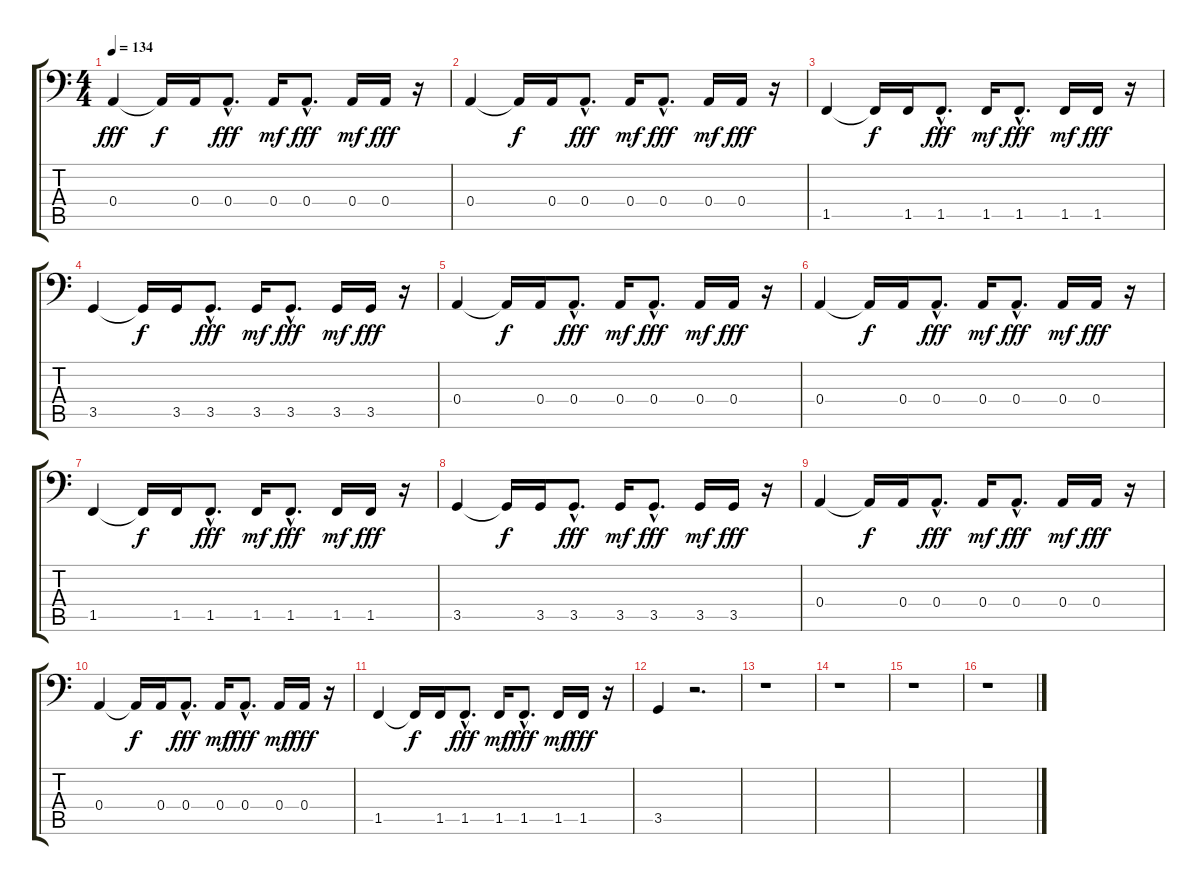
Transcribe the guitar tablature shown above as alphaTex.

\track "" {instrument electricbassfinger}
\staff {score tabs}
\tuning (C3 G2 D2 A1 E1 B0) {hide}
\ts (4 4)
\tempo 134
\clef f4
\ks c
0.4.4{dy fff} 0.4{t}.16{dy f} 0.4.16 0.4{hac}.8{d dy fff} 0.4.16{dy mf} 0.4{hac}.8{d dy fff} 0.4.16{dy mf} 0.4.16{dy fff} r.16 |
0.4.4 0.4{t}.16{dy f} 0.4.16 0.4{hac}.8{d dy fff} 0.4.16{dy mf} 0.4{hac}.8{d dy fff} 0.4.16{dy mf} 0.4.16{dy fff} r.16 |
1.5.4 1.5{t}.16{dy f} 1.5.16 1.5{hac}.8{d dy fff} 1.5.16{dy mf} 1.5{hac}.8{d dy fff} 1.5.16{dy mf} 1.5.16{dy fff} r.16 |
3.5.4 3.5{t}.16{dy f} 3.5.16 3.5{hac}.8{d dy fff} 3.5.16{dy mf} 3.5{hac}.8{d dy fff} 3.5.16{dy mf} 3.5.16{dy fff} r.16 |
0.4.4 0.4{t}.16{dy f} 0.4.16 0.4{hac}.8{d dy fff} 0.4.16{dy mf} 0.4{hac}.8{d dy fff} 0.4.16{dy mf} 0.4.16{dy fff} r.16 |
0.4.4 0.4{t}.16{dy f} 0.4.16 0.4{hac}.8{d dy fff} 0.4.16{dy mf} 0.4{hac}.8{d dy fff} 0.4.16{dy mf} 0.4.16{dy fff} r.16 |
1.5.4 1.5{t}.16{dy f} 1.5.16 1.5{hac}.8{d dy fff} 1.5.16{dy mf} 1.5{hac}.8{d dy fff} 1.5.16{dy mf} 1.5.16{dy fff} r.16 |
3.5.4 3.5{t}.16{dy f} 3.5.16 3.5{hac}.8{d dy fff} 3.5.16{dy mf} 3.5{hac}.8{d dy fff} 3.5.16{dy mf} 3.5.16{dy fff} r.16 |
0.4.4 0.4{t}.16{dy f} 0.4.16 0.4{hac}.8{d dy fff} 0.4.16{dy mf} 0.4{hac}.8{d dy fff} 0.4.16{dy mf} 0.4.16{dy fff} r.16 |
0.4.4 0.4{t}.16{dy f} 0.4.16 0.4{hac}.8{d dy fff} 0.4.16{dy mf} 0.4{hac}.8{d dy fff} 0.4.16{dy mf} 0.4.16{dy fff} r.16 |
1.5.4 1.5{t}.16{dy f} 1.5.16 1.5{hac}.8{d dy fff} 1.5.16{dy mf} 1.5{hac}.8{d dy fff} 1.5.16{dy mf} 1.5.16{dy fff} r.16 |
3.5.4 r.2{d} |
r.1 |
r.1 |
r.1 |
r.1
